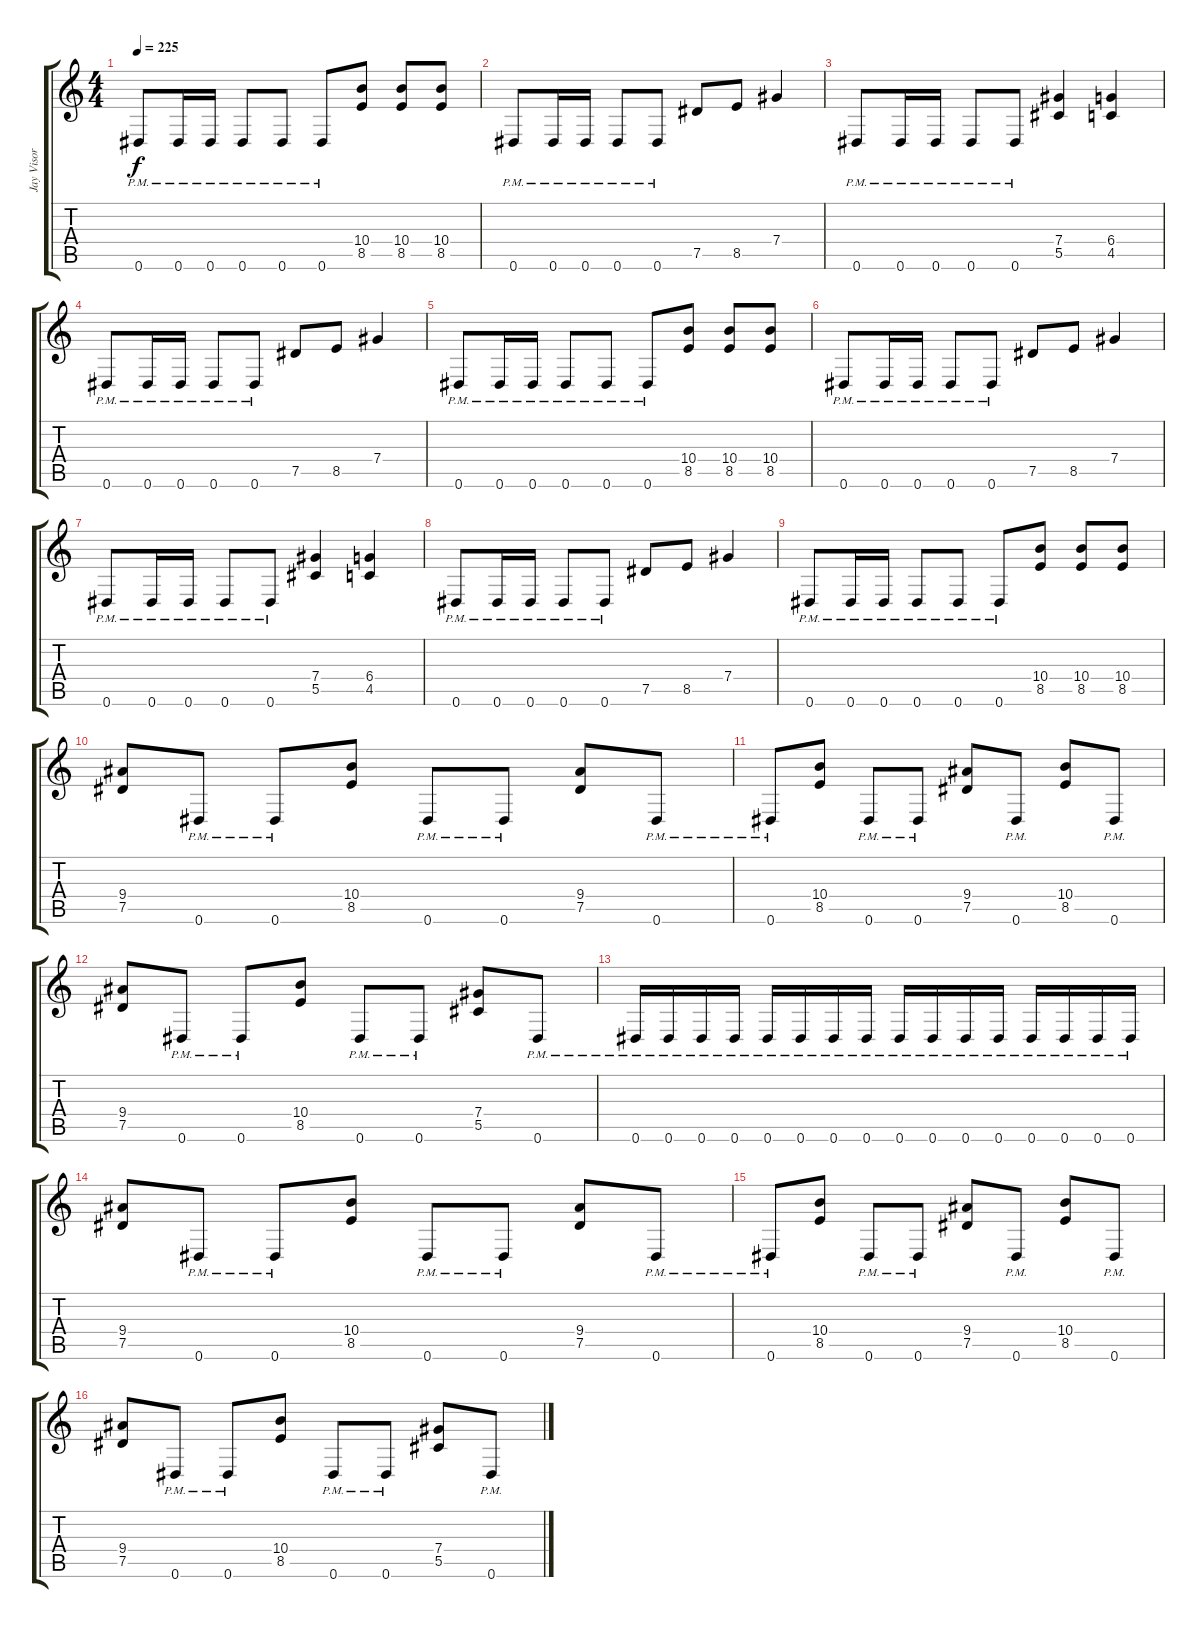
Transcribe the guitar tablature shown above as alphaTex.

\track ("Jay Visor" "Jay Visor") {instrument distortionguitar}
\staff {score tabs}
\tuning (Eb4 Bb3 Gb3 Db3 Ab2 Eb2) {hide}
\ts (4 4)
\tempo 225
\clef g2
\ks c
0.6{pm}.8{dy f} 0.6{pm}.16 0.6{pm}.16 0.6{pm}.8 0.6{pm}.8 0.6{pm}.8 (10.4 8.5).8 (10.4 8.5).8 (10.4 8.5).8 |
0.6{pm}.8 0.6{pm}.16 0.6{pm}.16 0.6{pm}.8 0.6{pm}.8 7.5.8 8.5.8 7.4.4 |
0.6{pm}.8 0.6{pm}.16 0.6{pm}.16 0.6{pm}.8 0.6{pm}.8 (7.4 5.5).4 (6.4 4.5).4 |
0.6{pm}.8 0.6{pm}.16 0.6{pm}.16 0.6{pm}.8 0.6{pm}.8 7.5.8 8.5.8 7.4.4 |
0.6{pm}.8 0.6{pm}.16 0.6{pm}.16 0.6{pm}.8 0.6{pm}.8 0.6{pm}.8 (10.4 8.5).8 (10.4 8.5).8 (10.4 8.5).8 |
0.6{pm}.8 0.6{pm}.16 0.6{pm}.16 0.6{pm}.8 0.6{pm}.8 7.5.8 8.5.8 7.4.4 |
0.6{pm}.8 0.6{pm}.16 0.6{pm}.16 0.6{pm}.8 0.6{pm}.8 (7.4 5.5).4 (6.4 4.5).4 |
0.6{pm}.8 0.6{pm}.16 0.6{pm}.16 0.6{pm}.8 0.6{pm}.8 7.5.8 8.5.8 7.4.4 |
0.6{pm}.8 0.6{pm}.16 0.6{pm}.16 0.6{pm}.8 0.6{pm}.8 0.6{pm}.8 (10.4 8.5).8 (10.4 8.5).8 (10.4 8.5).8 |
(9.4 7.5).8 0.6{pm}.8 0.6{pm}.8 (10.4 8.5).8 0.6{pm}.8 0.6{pm}.8 (9.4 7.5).8 0.6{pm}.8 |
0.6{pm}.8 (10.4 8.5).8 0.6{pm}.8 0.6{pm}.8 (9.4 7.5).8 0.6{pm}.8 (10.4 8.5).8 0.6{pm}.8 |
(9.4 7.5).8 0.6{pm}.8 0.6{pm}.8 (10.4 8.5).8 0.6{pm}.8 0.6{pm}.8 (7.4 5.5).8 0.6{pm}.8 |
0.6{pm}.16 0.6{pm}.16 0.6{pm}.16 0.6{pm}.16 0.6{pm}.16 0.6{pm}.16 0.6{pm}.16 0.6{pm}.16 0.6{pm}.16 0.6{pm}.16 0.6{pm}.16 0.6{pm}.16 0.6{pm}.16 0.6{pm}.16 0.6{pm}.16 0.6{pm}.16 |
(9.4 7.5).8 0.6{pm}.8 0.6{pm}.8 (10.4 8.5).8 0.6{pm}.8 0.6{pm}.8 (9.4 7.5).8 0.6{pm}.8 |
0.6{pm}.8 (10.4 8.5).8 0.6{pm}.8 0.6{pm}.8 (9.4 7.5).8 0.6{pm}.8 (10.4 8.5).8 0.6{pm}.8 |
(9.4 7.5).8 0.6{pm}.8 0.6{pm}.8 (10.4 8.5).8 0.6{pm}.8 0.6{pm}.8 (7.4 5.5).8 0.6{pm}.8
